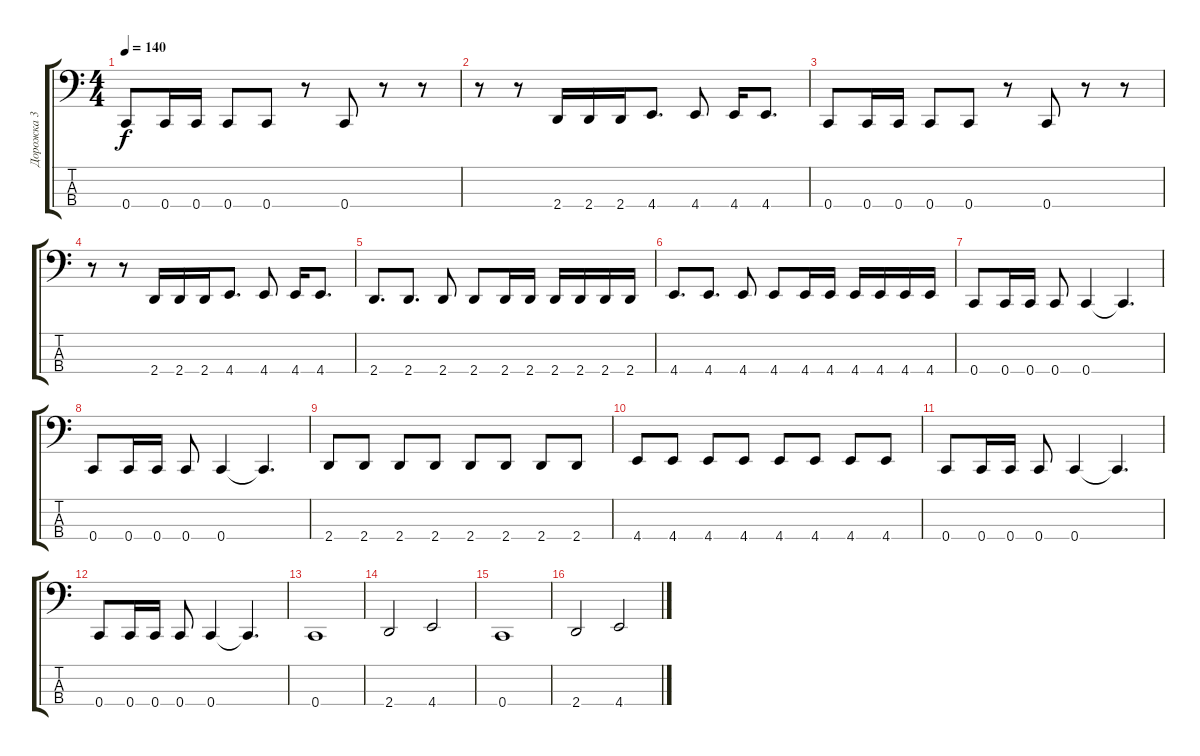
\track ("Дорожка 3" "Дорожка 3") {instrument electricbassfinger}
\staff {score tabs}
\tuning (F2 C2 G1 C1) {hide}
\ts (4 4)
\tempo 140
\clef f4
\ks c
0.4.8{dy f} 0.4.16 0.4.16 0.4.8 0.4.8 r.8 0.4.8 r.8 r.8 |
r.8 r.8 2.4.16 2.4.16 2.4.16 4.4.8{d} 4.4.8 4.4.16 4.4.8{d} |
0.4.8 0.4.16 0.4.16 0.4.8 0.4.8 r.8 0.4.8 r.8 r.8 |
r.8 r.8 2.4.16 2.4.16 2.4.16 4.4.8{d} 4.4.8 4.4.16 4.4.8{d} |
2.4.8{d} 2.4.8{d} 2.4.8 2.4.8 2.4.16 2.4.16 2.4.16 2.4.16 2.4.16 2.4.16 |
4.4.8{d} 4.4.8{d} 4.4.8 4.4.8 4.4.16 4.4.16 4.4.16 4.4.16 4.4.16 4.4.16 |
0.4.8 0.4.16 0.4.16 0.4.8 0.4.4 0.4{t}.4{d} |
0.4.8 0.4.16 0.4.16 0.4.8 0.4.4 0.4{t}.4{d} |
2.4.8 2.4.8 2.4.8 2.4.8 2.4.8 2.4.8 2.4.8 2.4.8 |
4.4.8 4.4.8 4.4.8 4.4.8 4.4.8 4.4.8 4.4.8 4.4.8 |
0.4.8 0.4.16 0.4.16 0.4.8 0.4.4 0.4{t}.4{d} |
0.4.8 0.4.16 0.4.16 0.4.8 0.4.4 0.4{t}.4{d} |
0.4.1 |
2.4.2 4.4.2 |
0.4.1 |
2.4.2 4.4.2
